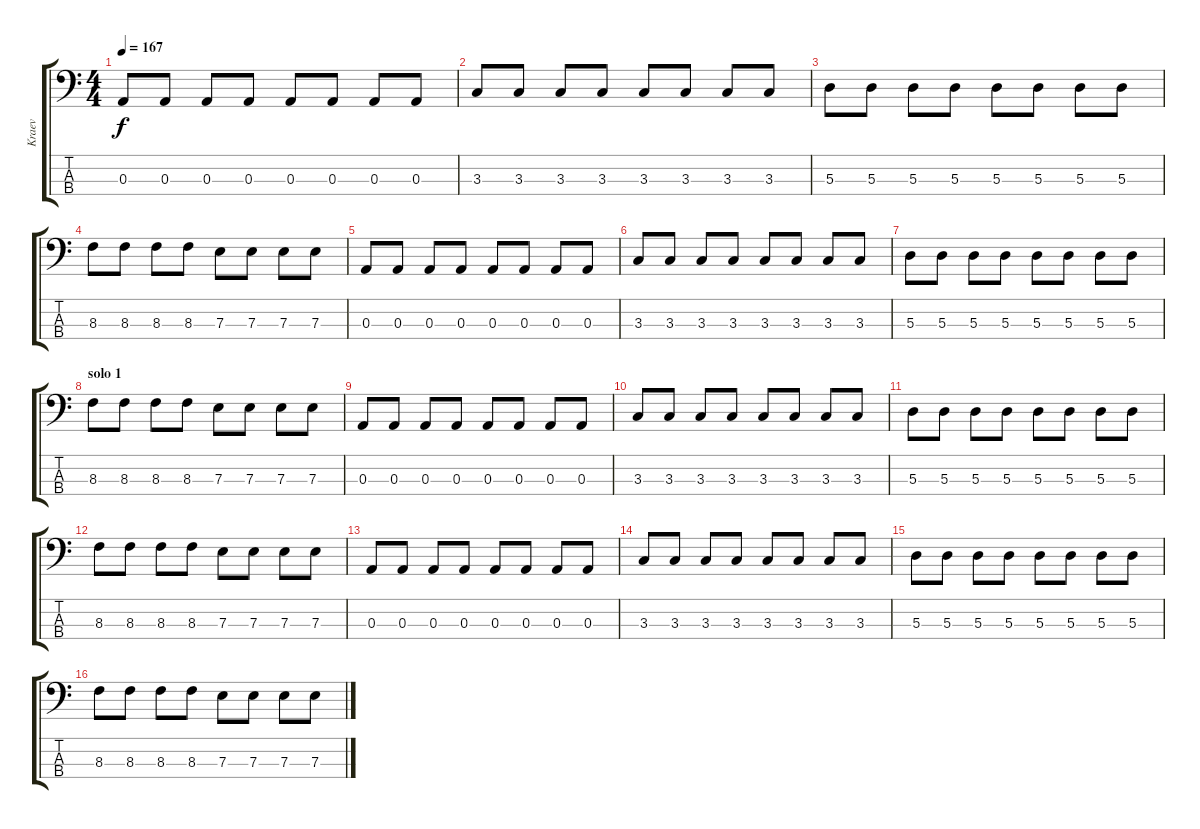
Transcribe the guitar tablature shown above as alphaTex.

\track ("Kraev" "Kraev") {instrument electricbassfinger}
\staff {score tabs}
\tuning (G2 D2 A1 E1) {hide}
\ts (4 4)
\tempo 167
\clef f4
\ks c
0.3.8{dy f} 0.3.8 0.3.8 0.3.8 0.3.8 0.3.8 0.3.8 0.3.8 |
3.3.8 3.3.8 3.3.8 3.3.8 3.3.8 3.3.8 3.3.8 3.3.8 |
5.3.8 5.3.8 5.3.8 5.3.8 5.3.8 5.3.8 5.3.8 5.3.8 |
8.3.8 8.3.8 8.3.8 8.3.8 7.3.8 7.3.8 7.3.8 7.3.8 |
0.3.8 0.3.8 0.3.8 0.3.8 0.3.8 0.3.8 0.3.8 0.3.8 |
3.3.8 3.3.8 3.3.8 3.3.8 3.3.8 3.3.8 3.3.8 3.3.8 |
5.3.8 5.3.8 5.3.8 5.3.8 5.3.8 5.3.8 5.3.8 5.3.8 |
\section ("" "solo 1")
8.3.8 8.3.8 8.3.8 8.3.8 7.3.8 7.3.8 7.3.8 7.3.8 |
0.3.8 0.3.8 0.3.8 0.3.8 0.3.8 0.3.8 0.3.8 0.3.8 |
3.3.8 3.3.8 3.3.8 3.3.8 3.3.8 3.3.8 3.3.8 3.3.8 |
5.3.8 5.3.8 5.3.8 5.3.8 5.3.8 5.3.8 5.3.8 5.3.8 |
8.3.8 8.3.8 8.3.8 8.3.8 7.3.8 7.3.8 7.3.8 7.3.8 |
0.3.8 0.3.8 0.3.8 0.3.8 0.3.8 0.3.8 0.3.8 0.3.8 |
3.3.8 3.3.8 3.3.8 3.3.8 3.3.8 3.3.8 3.3.8 3.3.8 |
5.3.8 5.3.8 5.3.8 5.3.8 5.3.8 5.3.8 5.3.8 5.3.8 |
8.3.8 8.3.8 8.3.8 8.3.8 7.3.8 7.3.8 7.3.8 7.3.8
